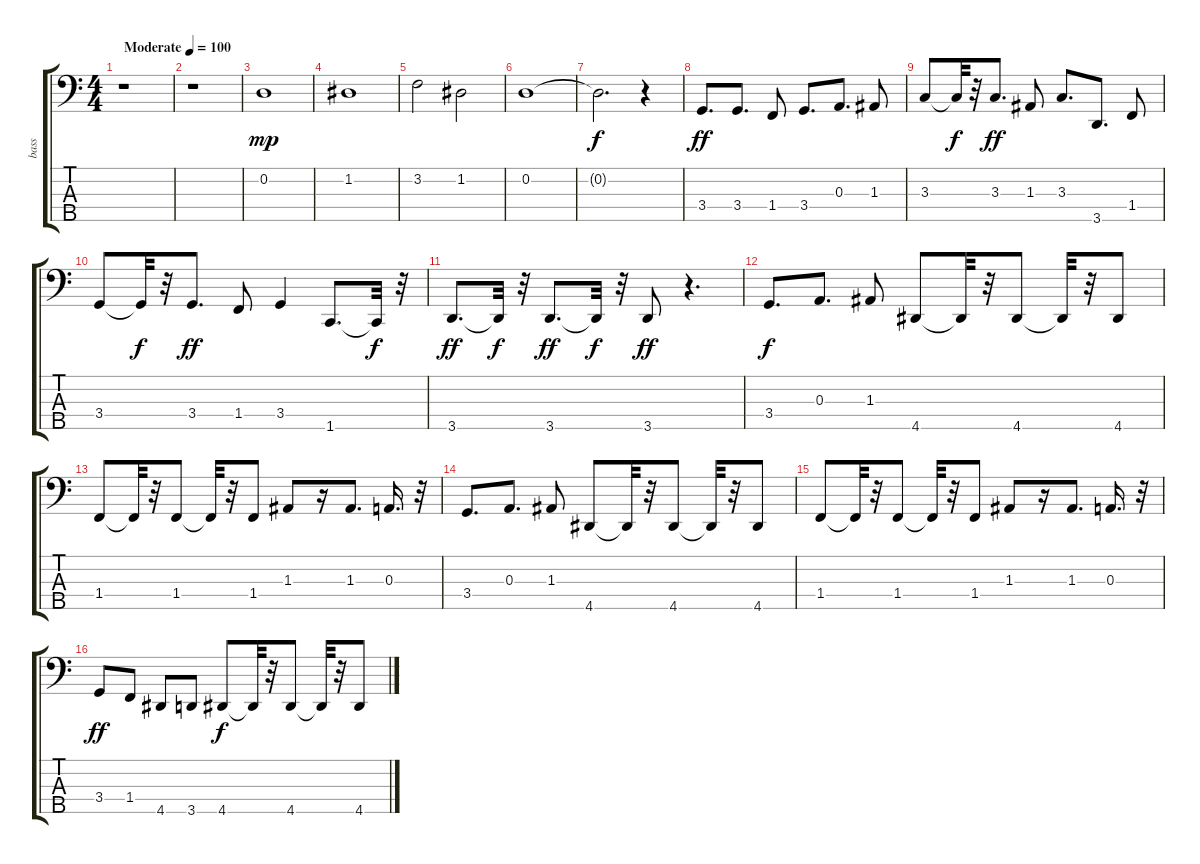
\track ("bass" "bass") {instrument electricbassfinger}
\staff {score tabs}
\tuning (G2 D2 A1 E1 B0) {hide}
\ts (4 4)
\tempo (100 "Moderate")
\clef f4
\ks c
r.1{dy mp instrument electricbassfinger} |
r.1 |
0.2.1 |
1.2.1 |
3.2.2 1.2.2 |
0.2.1 |
0.2{t}.2{d dy f} r.4 |
3.4.8{d dy ff} 3.4.8{d} 1.4.8 3.4.8{d} 0.3.8{d} 1.3.8 |
3.3.8 3.3{t}.32{dy f} r.32 3.3.8{d dy ff} 1.3.8 3.3.8{d} 3.5.8{d} 1.4.8 |
3.4.8 3.4{t}.32{dy f} r.32 3.4.8{d dy ff} 1.4.8 3.4.4 1.5.8{d} 1.5{t}.32{dy f} r.32 |
3.5.8{d dy ff} 3.5{t}.32{dy f} r.32 3.5.8{d dy ff} 3.5{t}.32{dy f} r.32 3.5.8{dy ff} r.4{d} |
3.4.8{d dy f} 0.3.8{d} 1.3.8 4.5.8 4.5{t}.32 r.32 4.5.8 4.5{t}.32 r.32 4.5.8 |
1.4.8 1.4{t}.32 r.32 1.4.8 1.4{t}.32 r.32 1.4.8 1.3.8 r.16 1.3.8{d} 0.3.16{d} r.32 |
3.4.8{d} 0.3.8{d} 1.3.8 4.5.8 4.5{t}.32 r.32 4.5.8 4.5{t}.32 r.32 4.5.8 |
1.4.8 1.4{t}.32 r.32 1.4.8 1.4{t}.32 r.32 1.4.8 1.3.8 r.16 1.3.8{d} 0.3.16{d} r.32 |
3.4.8{dy ff} 1.4.8 4.5.8 3.5.8 4.5.8{dy f} 4.5{t}.32 r.32 4.5.8 4.5{t}.32 r.32 4.5.8
